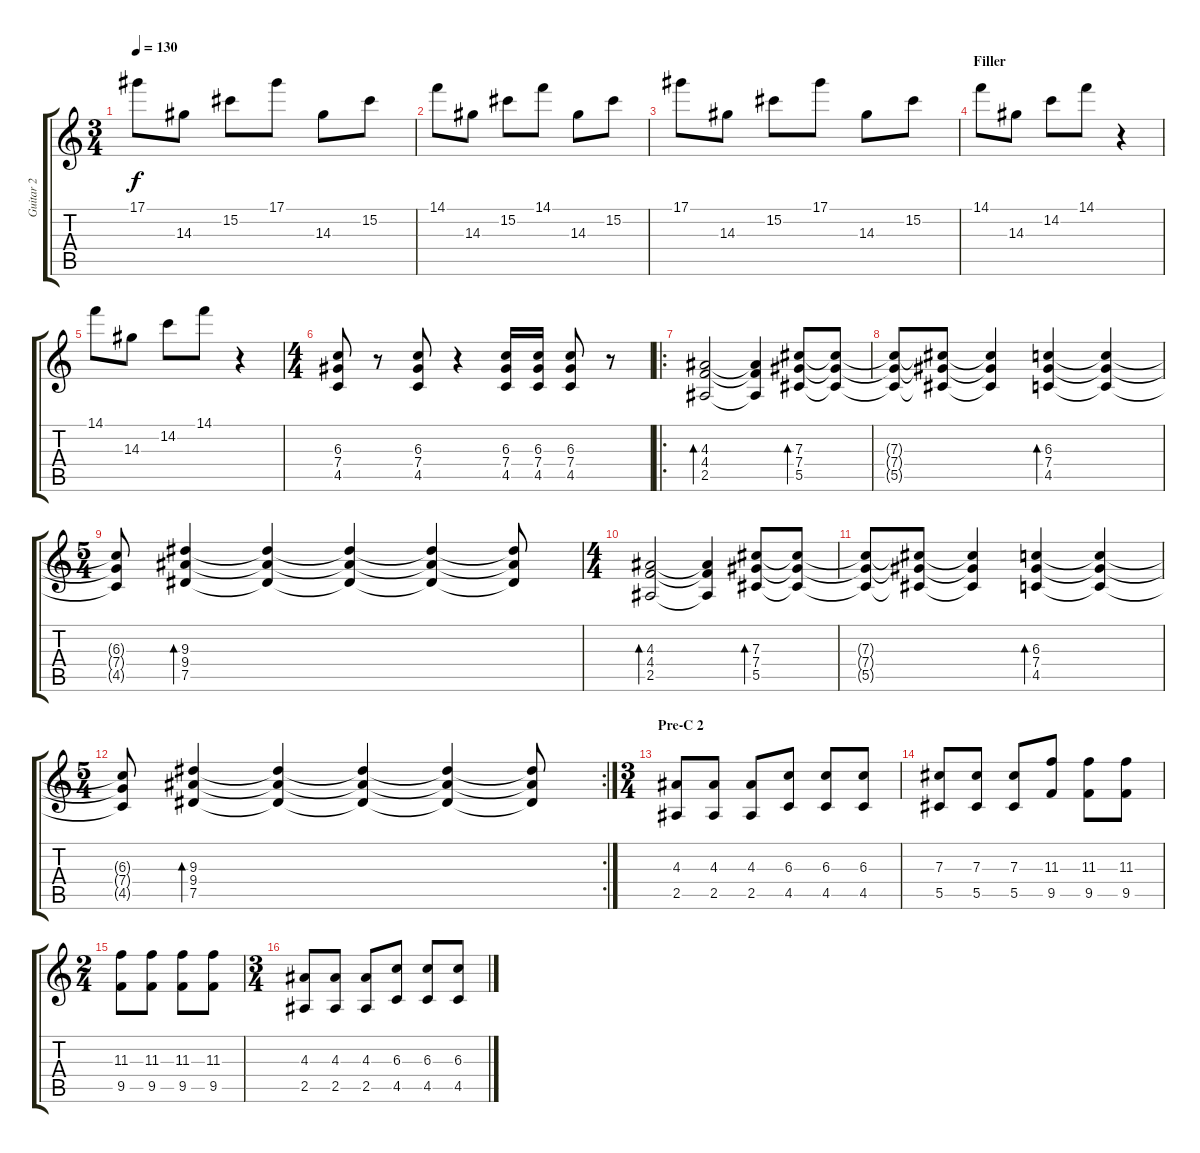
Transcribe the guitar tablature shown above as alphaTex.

\track ("Guitar 2" "Guitar 2") {instrument overdrivenguitar}
\staff {score tabs}
\tuning (Eb4 Bb3 Gb3 Db3 Ab2 Eb2) {hide}
\ts (3 4)
\tempo 130
\clef g2
\ks c
17.1.8{dy f} 14.3.8 15.2.8 17.1.8 14.3.8 15.2.8 |
14.1.8 14.3.8 15.2.8 14.1.8 14.3.8 15.2.8 |
17.1.8 14.3.8 15.2.8 17.1.8 14.3.8 15.2.8 |
\section ("" "Filler")
14.1.8 14.3.8 14.2.8 14.1.8 r.4 |
14.1.8 14.3.8 14.2.8 14.1.8 r.4 |
\ts (4 4)
(6.3 7.4 4.5).8 r.8 (6.3 7.4 4.5).8 r.4 (6.3 7.4 4.5).16 (6.3 7.4 4.5).16 (6.3 7.4 4.5).8 r.8 |
\ro
(4.3 4.4 2.5).2{bd 120 volume 11} (4.3{t} 4.4{t} 2.5{t}).4 (7.3 7.4 5.5).8{bd 120} (7.3{t} 7.4{t} 5.5{t}).8 |
(7.3{t} 7.4{t} 5.5{t}).8{volume 11} (7.3{t} 7.4{t} 5.5{t}).8 (7.3{t} 7.4{t} 5.5{t}).4 (6.3 7.4 4.5).4{bd 120} (6.3{t} 7.4{t} 4.5{t}).4 |
\ts (5 4)
(6.3{t} 7.4{t} 4.5{t}).8{volume 11} (9.3 9.4 7.5).4{bd 120} (9.3{t} 9.4{t} 7.5{t}).4 (9.3{t} 9.4{t} 7.5{t}).4 (9.3{t} 9.4{t} 7.5{t}).4 (9.3{t} 9.4{t} 7.5{t}).8 |
\ts (4 4)
(4.3 4.4 2.5).2{bd 120 volume 11} (4.3{t} 4.4{t} 2.5{t}).4 (7.3 7.4 5.5).8{bd 120} (7.3{t} 7.4{t} 5.5{t}).8 |
(7.3{t} 7.4{t} 5.5{t}).8{volume 11} (7.3{t} 7.4{t} 5.5{t}).8 (7.3{t} 7.4{t} 5.5{t}).4 (6.3 7.4 4.5).4{bd 120} (6.3{t} 7.4{t} 4.5{t}).4 |
\rc 2
\ts (5 4)
(6.3{t} 7.4{t} 4.5{t}).8{volume 11} (9.3 9.4 7.5).4{bd 120} (9.3{t} 9.4{t} 7.5{t}).4 (9.3{t} 9.4{t} 7.5{t}).4 (9.3{t} 9.4{t} 7.5{t}).4 (9.3{t} 9.4{t} 7.5{t}).8 |
\ts (3 4)
\section ("" "Pre-C 2")
(4.3 2.5).8{volume 12} (4.3 2.5).8 (4.3 2.5).8 (6.3 4.5).8 (6.3 4.5).8 (6.3 4.5).8 |
(7.3 5.5).8 (7.3 5.5).8 (7.3 5.5).8 (11.3 9.5).8 (11.3 9.5).8 (11.3 9.5).8 |
\ts (2 4)
(11.3 9.5).8 (11.3 9.5).8 (11.3 9.5).8 (11.3 9.5).8 |
\ts (3 4)
(4.3 2.5).8 (4.3 2.5).8 (4.3 2.5).8 (6.3 4.5).8 (6.3 4.5).8 (6.3 4.5).8
